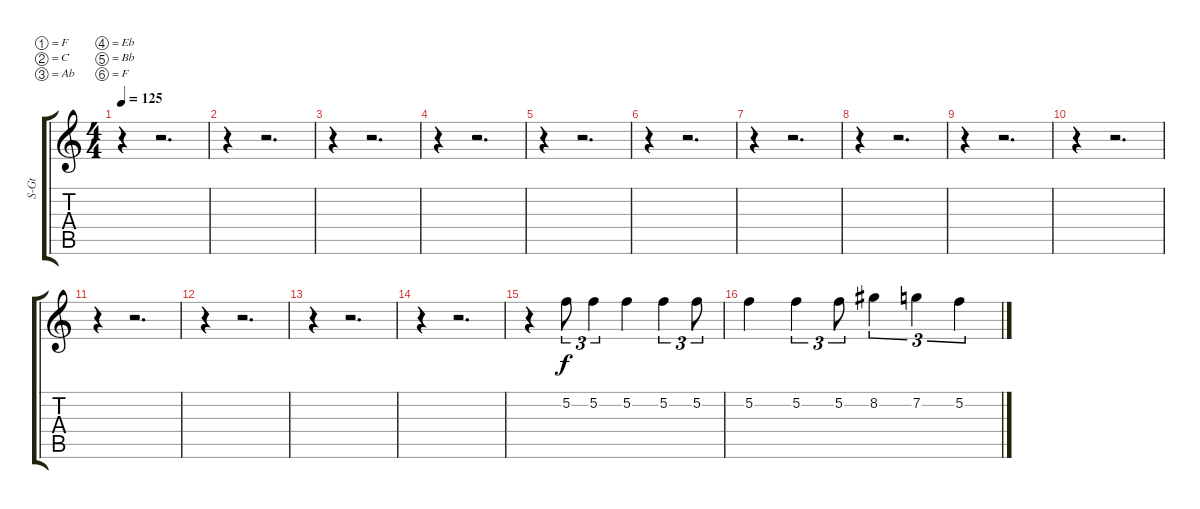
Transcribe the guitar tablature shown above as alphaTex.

\track ("Vocals" "S-Gt") {instrument honkytonkpiano}
\staff {score tabs}
\tuning (F4 C4 Ab3 Eb3 Bb2 F2)
\displaytranspose 12
\ts (4 4)
\tempo 125
\clef g2
\ks c
r.4{dy f} r.2{d} |
r.4 r.2{d} |
r.4 r.2{d} |
r.4 r.2{d} |
r.4 r.2{d} |
r.4 r.2{d} |
r.4 r.2{d} |
r.4 r.2{d} |
r.4 r.2{d} |
r.4 r.2{d} |
r.4 r.2{d} |
r.4 r.2{d} |
r.4 r.2{d} |
r.4 r.2{d} |
r.4 5.2.8{tu (3 2)} 5.2.4{tu (3 2)} 5.2.4 5.2.4{tu (3 2)} 5.2.8{tu (3 2)} |
5.2.4 5.2.4{tu (3 2)} 5.2.8{tu (3 2)} 8.2.4{tu (3 2)} 7.2.4{tu (3 2)} 5.2.4{tu (3 2)}
